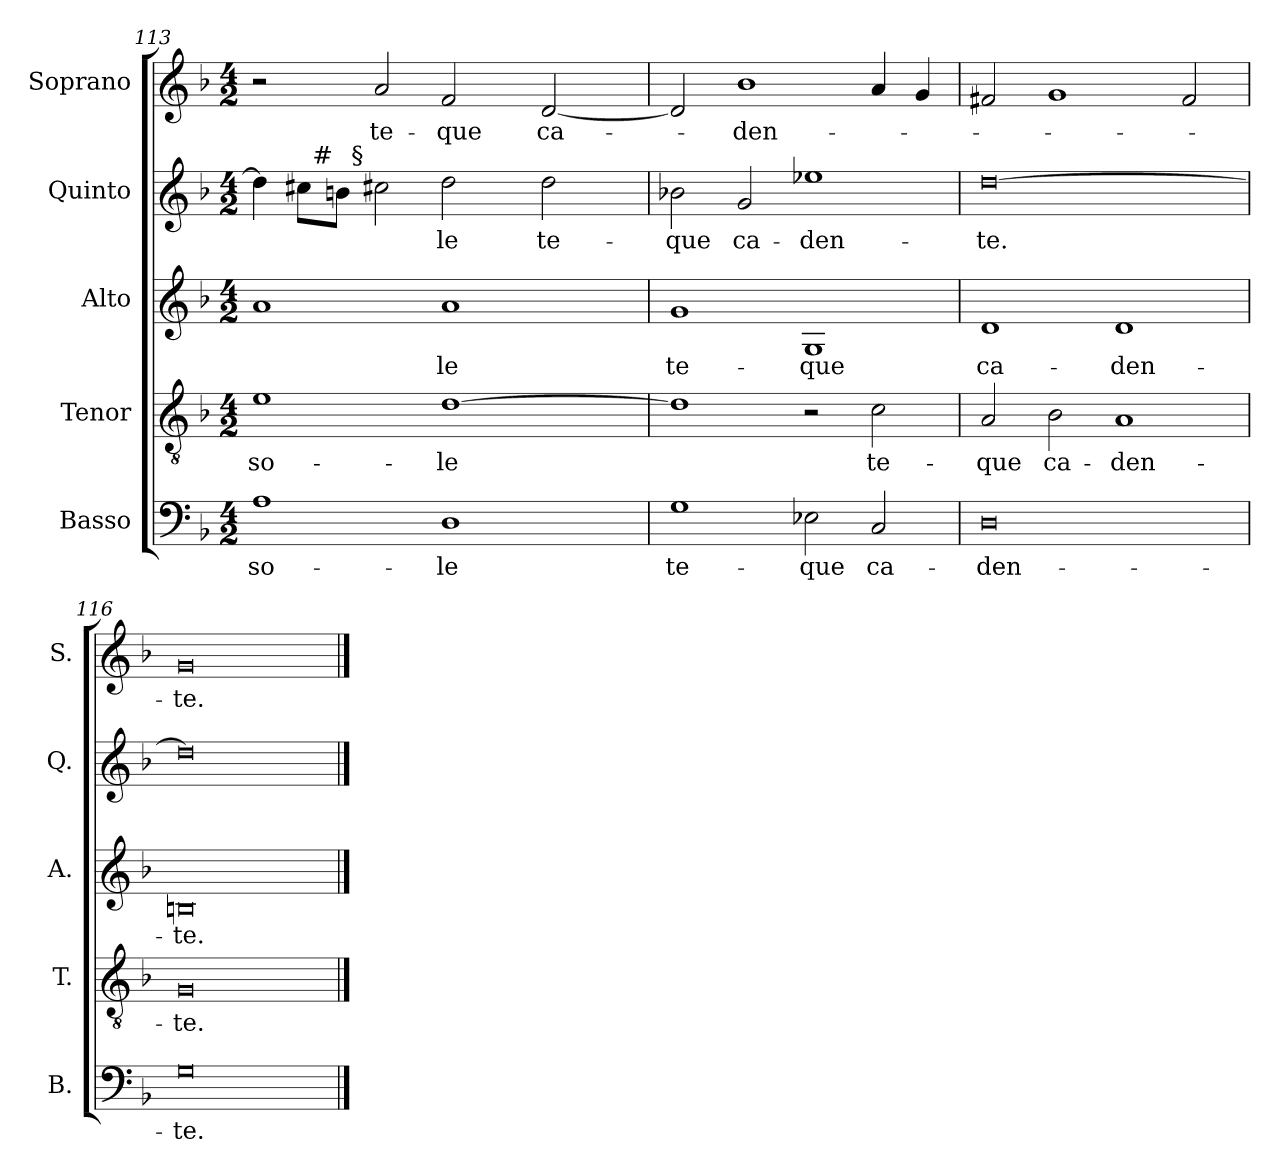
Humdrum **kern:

**kern	**text	**kern	**text	**kern	**text	**kern	**text	**kern	**text
*part5	*part5	*part4	*part4	*part3	*part3	*part2	*part2	*part1	*part1
*staff5	*staff5	*staff4	*staff4	*staff3	*staff3	*staff2	*staff2	*staff1	*staff1
*I"Basso	*	*I"Tenor	*	*I"Alto	*	*I"Quinto	*	*I"Soprano	*
*I'B.	*	*I'T.	*	*I'A.	*	*I'Q.	*	*I'S.	*
!!LO:LB:g=z
*clefF4	*	*clefGv2	*	*clefG2	*	*clefG2	*	*clefG2	*
*	*	*ITrd7c12	*	*	*	*	*	*	*
*k[b-]	*	*k[b-]	*	*k[b-]	*	*k[b-]	*	*k[b-]	*
*F:	*	*F:	*	*F:	*	*F:	*	*F:	*
*M4/2	*	*M4/2	*	*M4/2	*	*M4/2	*	*M4/2	*
=113	=113	=113	=113	=113	=113	=113	=113	=113	=113
!	!LO:LY:b:color=#000000	!	!	!	!	!	!	!	!
!	!	!	!LO:LY:b:color=#000000	!	!	!	!	!	!
*	*	*	*	*	*	*^	*	*	*
*	*	*	*	*	*	*	*^	*	*	*
1Ai	so-	1Ei	so-	1ai	.	4ddi\]	4ryy	4ryy	.	2r	.
.	.	.	.	.	.	8cc#i\L	32ryy	8ryy	.	.	.
.	.	.	.	.	.	.	256ryy	.	.	.	.
!	!	!	!	!	!	!	!LO:TX:a:t=#	!	!	!	!
.	.	.	.	.	.	.	1ryy	.	.	.	.
.	.	.	.	.	.	8bi\J	.	32ryy	.	.	.
.	.	.	.	.	.	.	.	256ryy	.	.	.
!	!	!	!	!	!	!	!	!LO:TX:a:t=§	!	!	!
.	.	.	.	.	.	.	.	1ryy	.	.	.
!	!	!	!	!	!	!	!	!	!	!	!LO:LY:b:color=#000000
.	.	.	.	.	.	2cc#Xi\	.	.	.	2ai/	te-
!	!LO:LY:b:color=#000000	!	!	!	!	!	!	!	!	!	!
!	!	!	!LO:LY:b:color=#000000	!	!	!	!	!	!	!	!
!	!	!	!	!	!LO:LY:b:color=#000000	!	!	!	!	!	!
!	!	!	!	!	!	!	!	!	!LO:LY:b:color=#000000	!	!
!	!	!	!	!	!	!	!	!	!	!	!LO:LY:b:color=#000000
1Di	-le	[1Di	-le	1ai	-le	2ddi\	.	.	-le	2fi/	-que
.	.	.	.	.	.	.	2ryy	.	.	.	.
.	.	.	.	.	.	.	.	2ryy	.	.	.
!	!	!	!	!	!	!	!	!	!LO:LY:b:color=#000000	!	!
!	!	!	!	!	!	!	!	!	!	!	!LO:LY:b:color=#000000
.	.	.	.	.	.	2ddi\	.	.	te-	[2di/	ca-
.	.	.	.	.	.	.	8ryy	.	.	.	.
.	.	.	.	.	.	.	16ryy	16ryy	.	.	.
.	.	.	.	.	.	.	64..ryy	64..ryy	.	.	.
*	*	*	*	*	*	*v	*v	*v	*	*	*
=114	=114	=114	=114	=114	=114	=114	=114	=114	=114
*	*	*	*	*	*	*^	*	*	*
*	*	*	*	*	*	*	*^	*	*	*
!	!LO:LY:b:color=#000000	!	!	!	!	!	!	!	!	!	!
*	*	*	*	*	*	*v	*v	*v	*	*	*
*	*	*	*	*	*	*^	*	*	*
*	*	*	*	*	*	*	*^	*	*	*
!	!	!	!	!	!LO:LY:b:color=#000000	!	!	!	!	!	!
*	*	*	*	*	*	*v	*v	*v	*	*	*
*	*	*	*	*	*	*^	*	*	*
*	*	*	*	*	*	*	*^	*	*	*
!	!	!	!	!	!	!	!	!	!LO:LY:b:color=#000000	!	!
*	*	*	*	*	*	*v	*v	*v	*	*	*
1Gi	te-	1Di]	.	1gi	te-	2b-Xi\	-que	2di/]	.
!	!	!	!	!	!	!	!LO:LY:b:color=#000000	!	!
!	!	!	!	!	!	!	!	!	!LO:LY:b:color=#000000
.	.	.	.	.	.	2gi/	ca-	1b-i	-den-
!	!LO:LY:b:color=#000000	!	!	!	!	!	!	!	!
!	!	!	!	!	!LO:LY:b:color=#000000	!	!	!	!
!	!	!	!	!	!	!	!LO:LY:b:color=#000000	!	!
2E-Xi\	-que	2r	.	1Gi	-que	1ee-Xi	-den-	.	.
!	!LO:LY:b:color=#000000	!	!	!	!	!	!	!	!
!	!	!	!LO:LY:b:color=#000000	!	!	!	!	!	!
2Ci/	ca-	2Ci\	te-	.	.	.	.	4ai/	.
.	.	.	.	.	.	.	.	4gi/	.
=115	=115	=115	=115	=115	=115	=115	=115	=115	=115
!	!LO:LY:b:color=#000000	!	!	!	!	!	!	!	!
!	!	!	!LO:LY:b:color=#000000	!	!	!	!	!	!
!	!	!	!	!	!LO:LY:b:color=#000000	!	!	!	!
!	!	!	!	!	!	!	!LO:LY:b:color=#000000	!	!
0Di	-den-	2AAi/	-que	1di	ca-	[0ddi	-te.	2f#Xi/	.
!	!	!	!LO:LY:b:color=#000000	!	!	!	!	!	!
.	.	2BB-i\	ca-	.	.	.	.	1gi	.
!	!	!	!LO:LY:b:color=#000000	!	!	!	!	!	!
!	!	!	!	!	!LO:LY:b:color=#000000	!	!	!	!
.	.	1AAi	-den-	1di	-den-	.	.	.	.
.	.	.	.	.	.	.	.	2f#i/	.
=116	=116	=116	=116	=116	=116	=116	=116	=116	=116
!	!LO:LY:b:color=#000000	!	!	!	!	!	!	!	!
!	!	!	!LO:LY:b:color=#000000	!	!	!	!	!	!
!	!	!	!	!	!LO:LY:b:color=#000000	!	!	!	!
!	!	!	!	!	!	!	!	!	!LO:LY:b:color=#000000
0Gi	-te.	0GGi	-te.	0Bni	-te.	0ddi]	.	0gi	-te.
==	==	==	==	==	==	==	==	==	==
*-	*-	*-	*-	*-	*-	*-	*-	*-	*-
